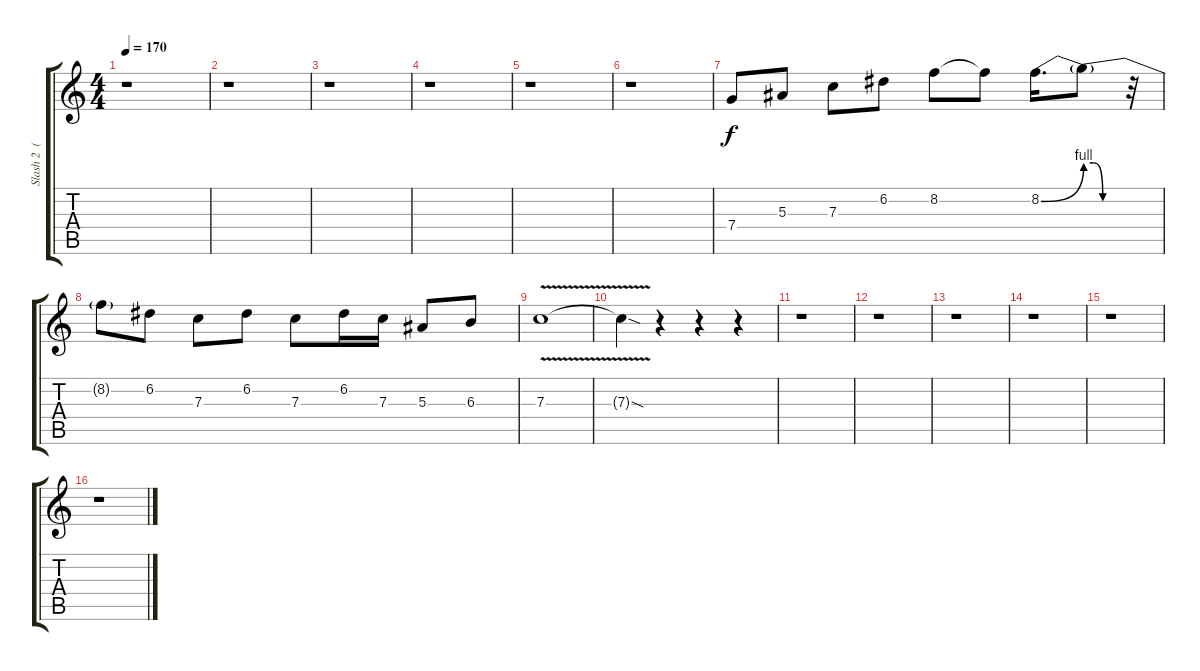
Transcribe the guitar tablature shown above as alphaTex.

\track ("Slash 2  ( Lead Guitar )" "Slash 2  (") {instrument distortionguitar}
\staff {score tabs}
\tuning (D4 A3 F3 C3 G2 C2) {hide}
\ts (4 4)
\tempo 170
\clef g2
\ks c
r.1{dy pp} |
r.1 |
r.1 |
r.1 |
r.1 |
r.1 |
7.4.8{dy f} 5.3.8 7.3.8 6.2.8 8.2.8 8.2{t}.8 8.2{be (bend 0 0 60 4)}.16{d} 8.2{be (custom 0 4 15 4 30 0 60 0) t}.8 r.32 |
8.2{t}.8 6.2.8 7.3.8 6.2.8 7.3.8 6.2.16 7.3.16 5.3.8 6.3.8 |
7.3{v}.1 |
7.3{sod t}.4 r.4 r.4 r.4 |
r.1 |
r.1 |
r.1 |
r.1 |
r.1 |
r.1
